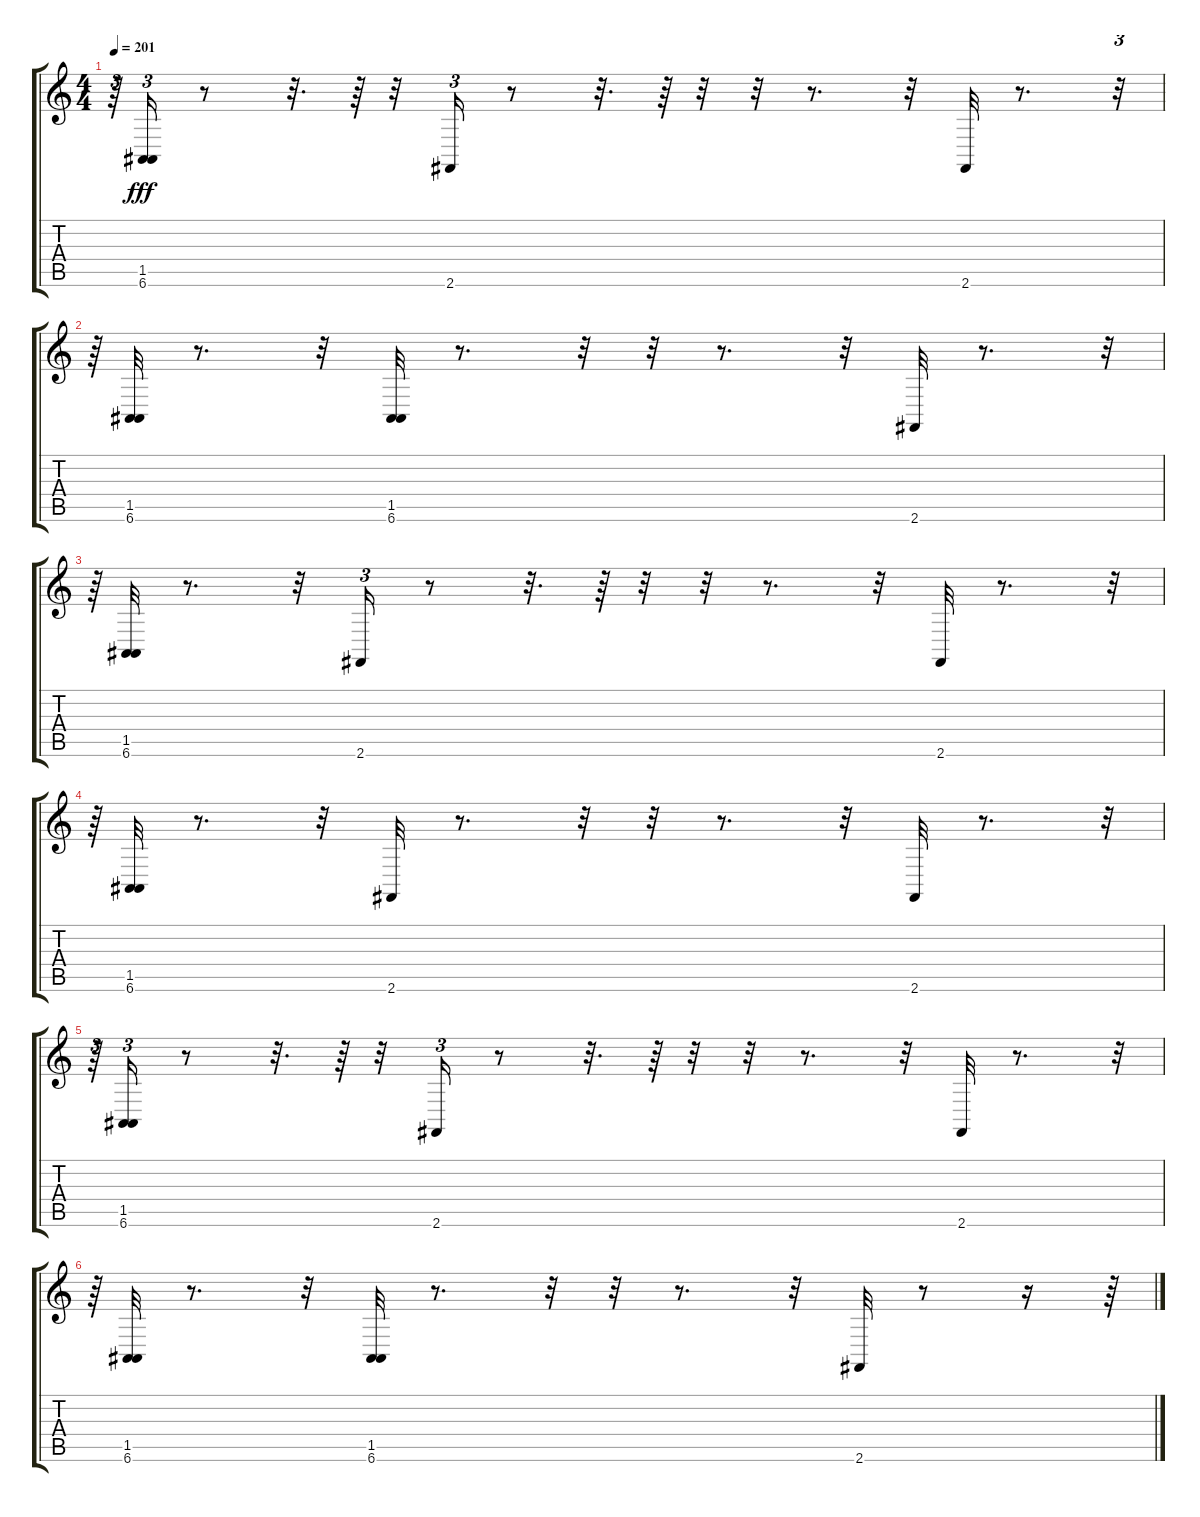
\track "" {instrument acousticgrandpiano}
\staff {score tabs}
\tuning (E4 B3 G3 D3 A2 E2) {hide}
\ts (4 4)
\tempo 201
\clef g2
\ks c
r.64{tu (3 2) dy fff} (1.5 6.6).16{tu (3 2)} r.8 r.32{d} r.64 r.32 2.6.16{tu (3 2)} r.8 r.32{d} r.64 r.32 r.32 r.8{d} r.32 2.6.32 r.8{d} r.32{tu (3 2)} |
r.64{tu (3 2)} (1.5 6.6).32 r.8{d} r.32 (1.5 6.6).32 r.8{d} r.32 r.32 r.8{d} r.32 2.6.32 r.8{d} r.32{tu (3 2)} |
r.64{tu (3 2)} (1.5 6.6).32 r.8{d} r.32 2.6.16{tu (3 2)} r.8 r.32{d} r.64 r.32 r.32 r.8{d} r.32 2.6.32 r.8{d} r.32{tu (3 2)} |
r.64{tu (3 2)} (1.5 6.6).32 r.8{d} r.32 2.6.32 r.8{d} r.32 r.32 r.8{d} r.32 2.6.32 r.8{d} r.32{tu (3 2)} |
r.64{tu (3 2)} (1.5 6.6).16{tu (3 2)} r.8 r.32{d} r.64 r.32 2.6.16{tu (3 2)} r.8 r.32{d} r.64 r.32 r.32 r.8{d} r.32 2.6.32 r.8{d} r.32{tu (3 2)} |
r.64{tu (3 2)} (1.5 6.6).32 r.8{d} r.32 (1.5 6.6).32 r.8{d} r.32 r.32 r.8{d} r.32 2.6.32 r.8 r.16 r.64
